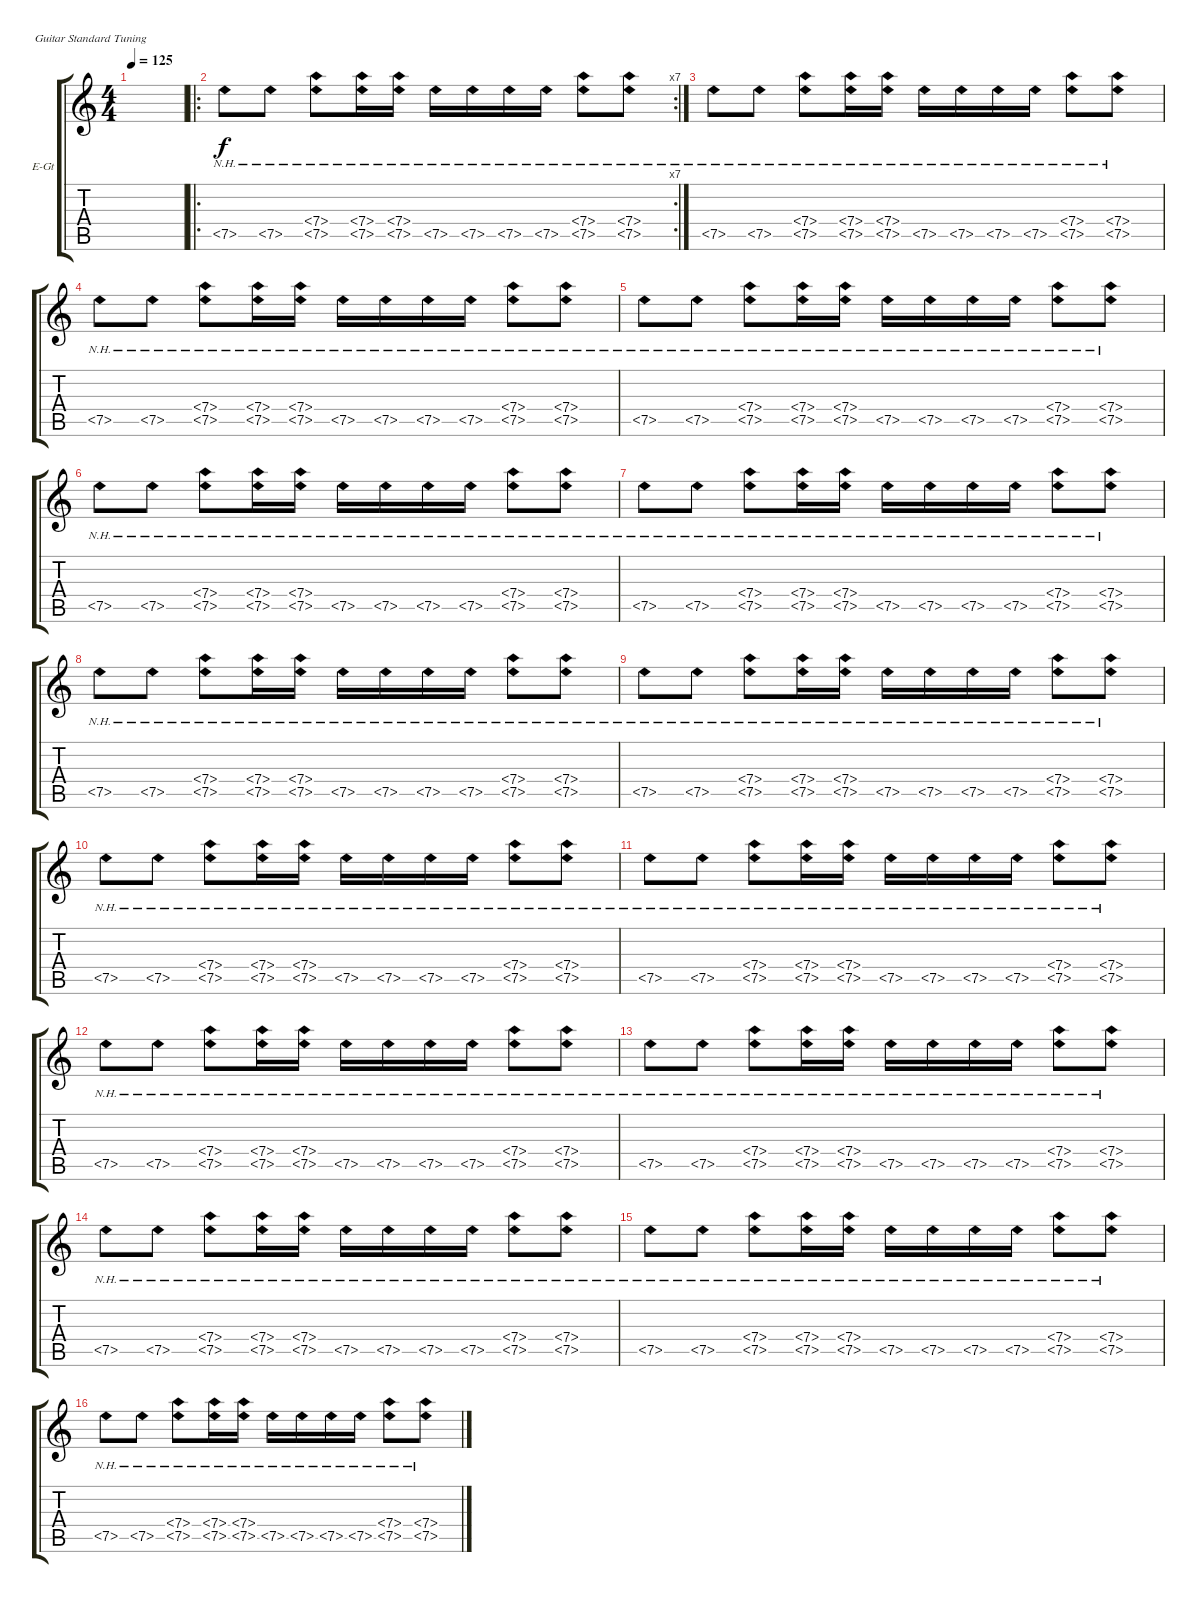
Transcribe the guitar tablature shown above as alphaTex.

\defaultSystemsLayout 4
\bracketExtendMode groupsimilarinstruments
\firstSystemTrackNameOrientation horizontal
\otherSystemsTrackNameOrientation horizontal
\track ("Флажолет" "E-Gt") {instrument acousticguitarsteel}
\staff {score tabs}
\tuning (E4 B3 G3 D3 A2 E2)
\ts (4 4)
\tempo 125
\clef g2
\ks c
|
\ro
\rc 7
7.5{nh}.8 7.5{nh}.8 (7.4{nh} 7.5{nh}).8 (7.4{nh} 7.5{nh}).16 (7.4{nh} 7.5{nh}).16 7.5{nh}.16 7.5{nh}.16 7.5{nh}.16 7.5{nh}.16 (7.4{nh} 7.5{nh}).8 (7.4{nh} 7.5{nh}).8 |
7.5{nh}.8 7.5{nh}.8 (7.4{nh} 7.5{nh}).8 (7.4{nh} 7.5{nh}).16 (7.4{nh} 7.5{nh}).16 7.5{nh}.16 7.5{nh}.16 7.5{nh}.16 7.5{nh}.16 (7.4{nh} 7.5{nh}).8 (7.4{nh} 7.5{nh}).8 |
7.5{nh}.8 7.5{nh}.8 (7.4{nh} 7.5{nh}).8 (7.4{nh} 7.5{nh}).16 (7.4{nh} 7.5{nh}).16 7.5{nh}.16 7.5{nh}.16 7.5{nh}.16 7.5{nh}.16 (7.4{nh} 7.5{nh}).8 (7.4{nh} 7.5{nh}).8 |
7.5{nh}.8 7.5{nh}.8 (7.4{nh} 7.5{nh}).8 (7.4{nh} 7.5{nh}).16 (7.4{nh} 7.5{nh}).16 7.5{nh}.16 7.5{nh}.16 7.5{nh}.16 7.5{nh}.16 (7.4{nh} 7.5{nh}).8 (7.4{nh} 7.5{nh}).8 |
7.5{nh}.8 7.5{nh}.8 (7.4{nh} 7.5{nh}).8 (7.4{nh} 7.5{nh}).16 (7.4{nh} 7.5{nh}).16 7.5{nh}.16 7.5{nh}.16 7.5{nh}.16 7.5{nh}.16 (7.4{nh} 7.5{nh}).8 (7.4{nh} 7.5{nh}).8 |
7.5{nh}.8 7.5{nh}.8 (7.4{nh} 7.5{nh}).8 (7.4{nh} 7.5{nh}).16 (7.4{nh} 7.5{nh}).16 7.5{nh}.16 7.5{nh}.16 7.5{nh}.16 7.5{nh}.16 (7.4{nh} 7.5{nh}).8 (7.4{nh} 7.5{nh}).8 |
7.5{nh}.8 7.5{nh}.8 (7.4{nh} 7.5{nh}).8 (7.4{nh} 7.5{nh}).16 (7.4{nh} 7.5{nh}).16 7.5{nh}.16 7.5{nh}.16 7.5{nh}.16 7.5{nh}.16 (7.4{nh} 7.5{nh}).8 (7.4{nh} 7.5{nh}).8 |
7.5{nh}.8 7.5{nh}.8 (7.4{nh} 7.5{nh}).8 (7.4{nh} 7.5{nh}).16 (7.4{nh} 7.5{nh}).16 7.5{nh}.16 7.5{nh}.16 7.5{nh}.16 7.5{nh}.16 (7.4{nh} 7.5{nh}).8 (7.4{nh} 7.5{nh}).8 |
7.5{nh}.8 7.5{nh}.8 (7.4{nh} 7.5{nh}).8 (7.4{nh} 7.5{nh}).16 (7.4{nh} 7.5{nh}).16 7.5{nh}.16 7.5{nh}.16 7.5{nh}.16 7.5{nh}.16 (7.4{nh} 7.5{nh}).8 (7.4{nh} 7.5{nh}).8 |
7.5{nh}.8 7.5{nh}.8 (7.4{nh} 7.5{nh}).8 (7.4{nh} 7.5{nh}).16 (7.4{nh} 7.5{nh}).16 7.5{nh}.16 7.5{nh}.16 7.5{nh}.16 7.5{nh}.16 (7.4{nh} 7.5{nh}).8 (7.4{nh} 7.5{nh}).8 |
7.5{nh}.8 7.5{nh}.8 (7.4{nh} 7.5{nh}).8 (7.4{nh} 7.5{nh}).16 (7.4{nh} 7.5{nh}).16 7.5{nh}.16 7.5{nh}.16 7.5{nh}.16 7.5{nh}.16 (7.4{nh} 7.5{nh}).8 (7.4{nh} 7.5{nh}).8 |
7.5{nh}.8 7.5{nh}.8 (7.4{nh} 7.5{nh}).8 (7.4{nh} 7.5{nh}).16 (7.4{nh} 7.5{nh}).16 7.5{nh}.16 7.5{nh}.16 7.5{nh}.16 7.5{nh}.16 (7.4{nh} 7.5{nh}).8 (7.4{nh} 7.5{nh}).8 |
7.5{nh}.8 7.5{nh}.8 (7.4{nh} 7.5{nh}).8 (7.4{nh} 7.5{nh}).16 (7.4{nh} 7.5{nh}).16 7.5{nh}.16 7.5{nh}.16 7.5{nh}.16 7.5{nh}.16 (7.4{nh} 7.5{nh}).8 (7.4{nh} 7.5{nh}).8 |
7.5{nh}.8 7.5{nh}.8 (7.4{nh} 7.5{nh}).8 (7.4{nh} 7.5{nh}).16 (7.4{nh} 7.5{nh}).16 7.5{nh}.16 7.5{nh}.16 7.5{nh}.16 7.5{nh}.16 (7.4{nh} 7.5{nh}).8 (7.4{nh} 7.5{nh}).8 |
7.5{nh}.8 7.5{nh}.8 (7.4{nh} 7.5{nh}).8 (7.4{nh} 7.5{nh}).16 (7.4{nh} 7.5{nh}).16 7.5{nh}.16 7.5{nh}.16 7.5{nh}.16 7.5{nh}.16 (7.4{nh} 7.5{nh}).8 (7.4{nh} 7.5{nh}).8
